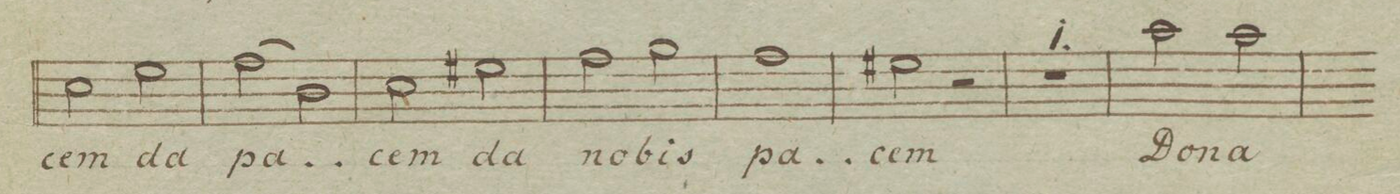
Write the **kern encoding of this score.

**kern	**text	**dynam
*I"Alto	*	*
*clefC3	*	*
*k[b-e-]	*	*
*met(c|)	*	*
*M2/2	*	*
2d\	-cem	.
2f\	da	.
=20	=20	=20
(2g\	pa-	.
2c\)	.	.
=21	=21	=21
2d\	-cem	.
2f#X\	da	.
=22	=22	=22
2g\	no-	.
2a\	-bis	.
=23	=23	=23
1g	pa-	.
=24	=24	=24
2f#X\	-cem	.
2r	.	.
=25	=25	=25
1r	.	.
=26	=26	=26
2b-\	Do-	.
2b-\	-na	.
=27	=27	=27
*-	*-	*-
